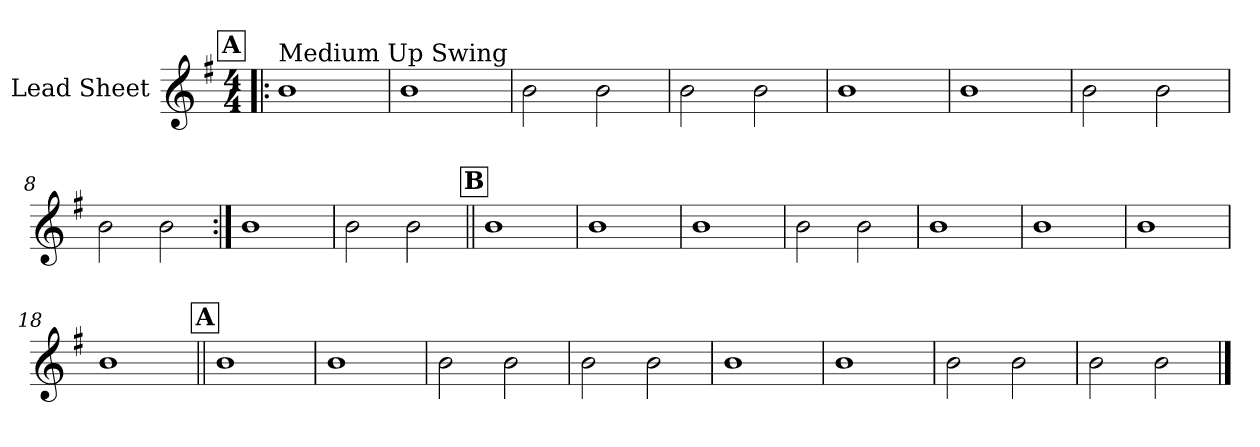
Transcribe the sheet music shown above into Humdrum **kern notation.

**kern
*part1
*staff1
*I"Lead Sheet
*clefG2
*k[f#]
*G:
*M4/4
!!LO:REH:place=s1:a:fs=14:t=A
=1!|:
!LO:TX:a:t=Medium Up Swing
1b
=2
1b
=3
2b\
2b\
=4
2b\
2b\
!!LO:LB:g=z
=5
1b
=6
1b
=7
2b\
2b\
=8
2b\
2b\
!!LO:LB:g=z
=9:|!
1b
=10
2b\
2b\
!!LO:LB:g=z
!!LO:REH:place=s1:a:fs=14:t=B
=11||
1b
=12
1b
=13
1b
=14
2b\
2b\
!!LO:LB:g=z
=15
1b
=16
1b
=17
1b
=18
1b
!!LO:LB:g=z
!!LO:REH:place=s1:a:fs=14:t=A
=19||
1b
=20
1b
=21
2b\
2b\
=22
2b\
2b\
!!LO:LB:g=z
=23
1b
=24
1b
=25
2b\
2b\
=26
2b\
2b\
==
*-
